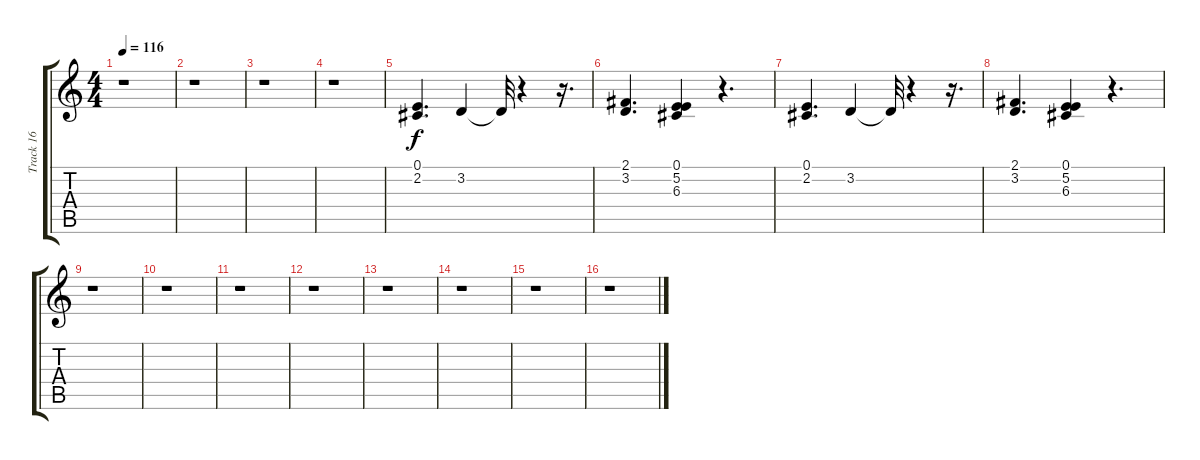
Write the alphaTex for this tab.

\track ("Track 16" "Track 16") {instrument pad4choir}
\staff {score tabs}
\tuning (E4 B3 G3 D3 A2 E2) {hide}
\ts (4 4)
\tempo 116
\clef g2
\ks c
r.1{dy f} |
r.1 |
r.1 |
r.1 |
(0.1 2.2).4{d} 3.2.4 3.2{t}.32 r.4 r.16{d} |
(2.1 3.2).4{d} (0.1 5.2 6.3).4 r.4{d} |
(0.1 2.2).4{d} 3.2.4 3.2{t}.32 r.4 r.16{d} |
(2.1 3.2).4{d} (0.1 5.2 6.3).4 r.4{d} |
r.1 |
r.1 |
r.1 |
r.1 |
r.1 |
r.1 |
r.1 |
r.1
